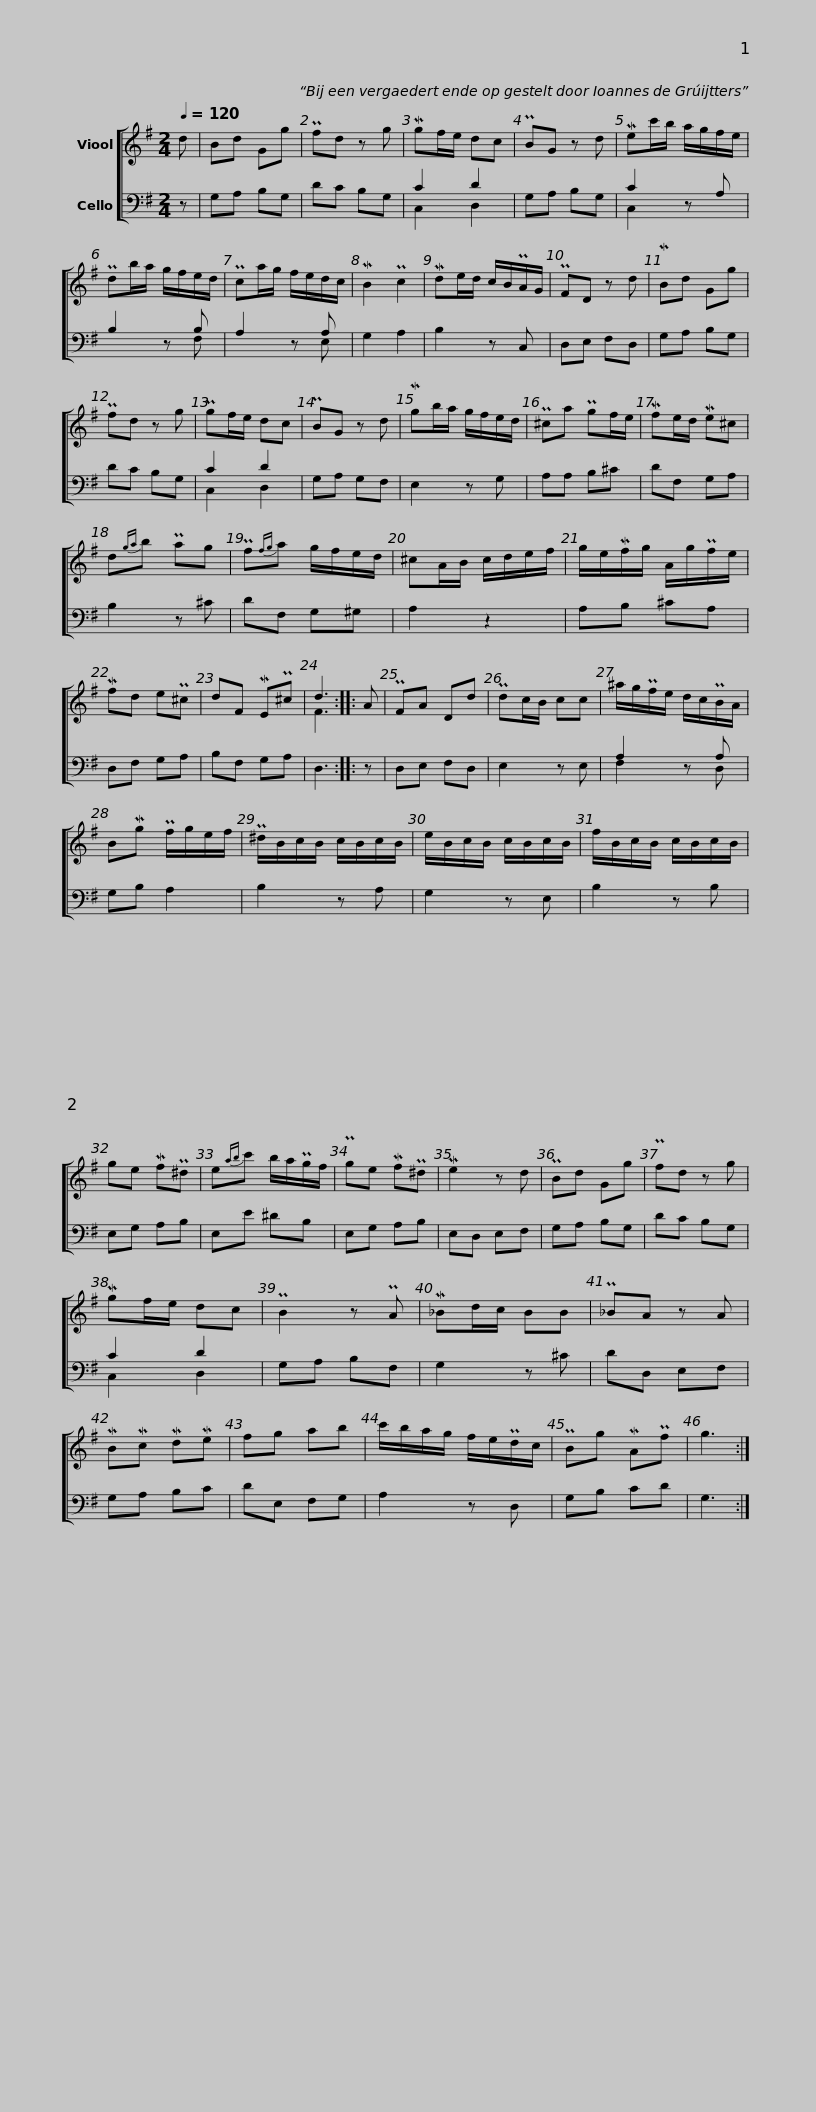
X:1
%%score [ ( 1 2 ) ( 3 4 ) ]
L:1/8
Q:1/4=120
M:2/4
I:linebreak $
K:G
V:1 treble
V:2 treble
V:3 bass
V:4 bass
V:1
 d | Bd Gg | Pfd z g | Mgf/e/ dc | PBG z d | %5
 Mec'/b/ a/g/f/e/ |$ Pdb/a/ g/f/e/d/ | Pca/g/ f/e/d/c/ | MB2 Pc2 | Mde/d/ c/B/PA/G/ | %10
 PFD z d |$ MBd Gg | Pfd z g | Pgf/e/ dc | PBG z d | %15
 Mgb/a/ g/f/e/d/ |$ P^ca Pgf/e/ | Mfe/d/ Me^c | d{ga}b Pag | Pf{fg}a g/f/e/d/ | %20
 ^cA/B/ c/d/e/f/ |$ g/e/Mf/g/ A/g/Pf/e/ | Mfd eP^c | dF MEP^c | d3 ::$ %25
 A | PFA Dd | Pdc/B/ cc | ^a/g/Pf/e/ d/c/PB/A/ | BMg Pf/g/e/f/ | %30
 P^d/B/c/B/ c/B/c/B/ |$ e/B/c/B/ c/B/c/B/ | f/B/c/B/ c/B/c/B/ | ge MfP^d | e{ab}c' b/a/Pg/f/ | %35
 Pge MfP^d | Me2 z d |$ PBd Gg | Pfd z g | Mgf/e/ dc | %40
 PB2 z PA | M_Bd/c/ BB | P_BA z A |$ MBMc MdMe | fg ab | %45
 c'/b/a/g/ f/e/Pd/c/ | PBg MAPf | g3 :| %48
V:2
 x | x4 | x4 | x4 | x4 | %5
 x4 |$ x4 | x4 | x4 | x4 | %10
 x4 |$ x4 | x4 | x4 | x4 | %15
 x4 |$ x4 | x4 | x4 | x4 | %20
 x4 |$ x4 | x4 | x4 | F3 ::$ %25
 x | x4 | x4 | x4 | x4 | %30
 x4 |$ x4 | x4 | x4 | x4 | %35
 x4 | x4 |$ x4 | x4 | x4 | %40
 x4 | x4 | x4 |$ x4 | x4 | %45
 x4 | x4 | x3 :| %48
V:3
 z | G,A, B,G, | DC B,G, | C2 D2 | G,A, B,G, | %5
 C2 z A, |$ B,2 z B, | A,2 z A, | G,2 A,2 | B,2 z C, | %10
 D,E, F,D, |$ G,A, B,G, | DC B,G, | C2 D2 | G,A, G,F, | %15
 E,2 z G, |$ A,A, B,^C | DF, G,A, | B,2 z ^C | DF, G,^G, | %20
 A,2 z2 |$ A,B, ^CA, | D,F, G,A, | B,F, G,A, | D,3 ::$ %25
 z | D,E, F,D, | E,2 z E, | A,2 z A, | G,B, A,2 | %30
 B,2 z A, |$ G,2 z E, | B,2 z B, | E,G, A,B, | E,E ^DB, | %35
 E,G, A,B, | E,D, E,F, |$ G,A, B,G, | DC B,G, | C2 D2 | %40
 G,A, B,F, | G,2 z ^C | DD, E,F, |$ G,A, B,C | DE, F,G, | %45
 A,2 z D, | G,B, CD | G,3 :| %48
V:4
 x | x4 | x4 | C,2 D,2 | x4 | %5
 C,2 x2 |$ x3 F, | x3 E, | x4 | x4 | %10
 x4 |$ x4 | x4 | C,2 D,2 | x4 | %15
 x4 |$ x4 | x4 | x4 | x4 | %20
 x4 |$ x4 | x4 | x4 | x3 ::$ %25
 x | x4 | x4 | F,2 x D, | x4 | %30
 x4 |$ x4 | x4 | x4 | x4 | %35
 x4 | x4 |$ x4 | x4 | C,2 D,2 | %40
 x4 | x4 | x4 |$ x4 | x4 | %45
 x4 | x4 | x3 :| %48
